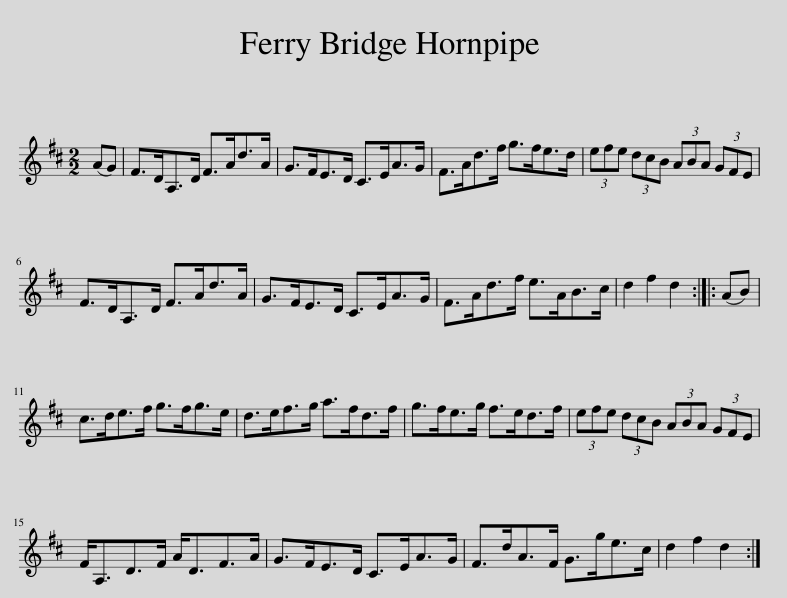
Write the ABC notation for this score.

X:1
L:1/8
M:2/2
I:linebreak $
K:D
V:1 treble
V:1
 (AG) | F>DA,>D F>Ad>A | G>FE>D C>EA>G | F>Ad>f g>fe>d | (3efe (3dcB (3ABA (3GFE |$ %5
 F>DA,>D F>Ad>A | G>FE>D C>EA>G | F>Ad>f e>AB>c | d2 f2 d2 :: (AB) |$ %10
 c>de>f g>fg>e | d>ef>g a>fd>f | g>fe>g f>ed>f | (3efe (3dcB (3ABA (3GFE |$ F<A,D>F A<DF>A | %15
 G>FE>D C>EA>G | F>dA>F G>ge>c | d2 f2 d2 :| %18
